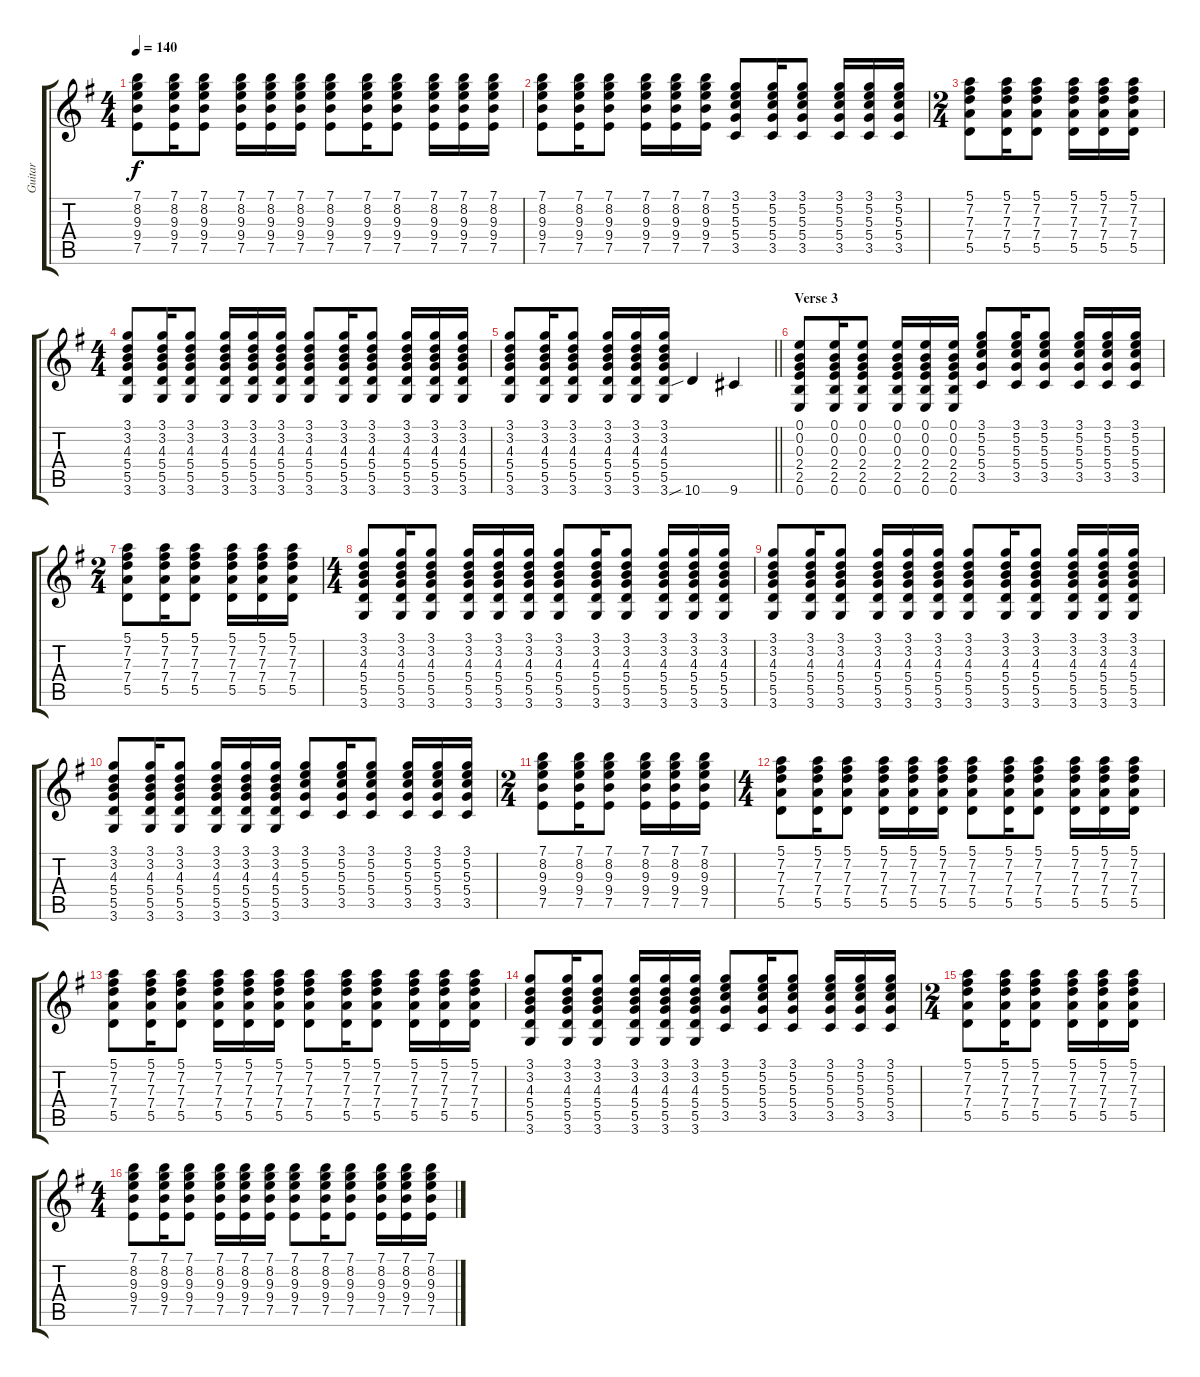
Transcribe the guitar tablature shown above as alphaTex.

\track ("Guitar" "Guitar") {instrument distortionguitar}
\staff {score tabs}
\tuning (E4 B3 G3 D3 A2 E2) {hide}
\ts (4 4)
\tempo 140
\clef g2
\ks g
(7.1 8.2 9.3 9.4 7.5).8{dy f} (7.1 8.2 9.3 9.4 7.5).16 (7.1 8.2 9.3 9.4 7.5).8 (7.1 8.2 9.3 9.4 7.5).16 (7.1 8.2 9.3 9.4 7.5).16 (7.1 8.2 9.3 9.4 7.5).16 (7.1 8.2 9.3 9.4 7.5).8 (7.1 8.2 9.3 9.4 7.5).16 (7.1 8.2 9.3 9.4 7.5).8 (7.1 8.2 9.3 9.4 7.5).16 (7.1 8.2 9.3 9.4 7.5).16 (7.1 8.2 9.3 9.4 7.5).16 |
(7.1 8.2 9.3 9.4 7.5).8 (7.1 8.2 9.3 9.4 7.5).16 (7.1 8.2 9.3 9.4 7.5).8 (7.1 8.2 9.3 9.4 7.5).16 (7.1 8.2 9.3 9.4 7.5).16 (7.1 8.2 9.3 9.4 7.5).16 (3.1 5.2 5.3 5.4 3.5).8 (3.1 5.2 5.3 5.4 3.5).16 (3.1 5.2 5.3 5.4 3.5).8 (3.1 5.2 5.3 5.4 3.5).16 (3.1 5.2 5.3 5.4 3.5).16 (3.1 5.2 5.3 5.4 3.5).16 |
\ts (2 4)
(5.1 7.2 7.3 7.4 5.5).8 (5.1 7.2 7.3 7.4 5.5).16 (5.1 7.2 7.3 7.4 5.5).8 (5.1 7.2 7.3 7.4 5.5).16 (5.1 7.2 7.3 7.4 5.5).16 (5.1 7.2 7.3 7.4 5.5).16 |
\ts (4 4)
(3.1 3.2 4.3 5.4 5.5 3.6).8 (3.1 3.2 4.3 5.4 5.5 3.6).16 (3.1 3.2 4.3 5.4 5.5 3.6).8 (3.1 3.2 4.3 5.4 5.5 3.6).16 (3.1 3.2 4.3 5.4 5.5 3.6).16 (3.1 3.2 4.3 5.4 5.5 3.6).16 (3.1 3.2 4.3 5.4 5.5 3.6).8 (3.1 3.2 4.3 5.4 5.5 3.6).16 (3.1 3.2 4.3 5.4 5.5 3.6).8 (3.1 3.2 4.3 5.4 5.5 3.6).16 (3.1 3.2 4.3 5.4 5.5 3.6).16 (3.1 3.2 4.3 5.4 5.5 3.6).16 |
\barLineRight lightlight
(3.1 3.2 4.3 5.4 5.5 3.6).8 (3.1 3.2 4.3 5.4 5.5 3.6).16 (3.1 3.2 4.3 5.4 5.5 3.6).8 (3.1 3.2 4.3 5.4 5.5 3.6).16 (3.1 3.2 4.3 5.4 5.5 3.6).16 (3.1 3.2 4.3 5.4 5.5 3.6).16 10.6{sib}.4 9.6.4 |
\section ("" "Verse 3")
(0.1 0.2 0.3 2.4 2.5 0.6).8 (0.1 0.2 0.3 2.4 2.5 0.6).16 (0.1 0.2 0.3 2.4 2.5 0.6).8 (0.1 0.2 0.3 2.4 2.5 0.6).16 (0.1 0.2 0.3 2.4 2.5 0.6).16 (0.1 0.2 0.3 2.4 2.5 0.6).16 (3.1 5.2 5.3 5.4 3.5).8 (3.1 5.2 5.3 5.4 3.5).16 (3.1 5.2 5.3 5.4 3.5).8 (3.1 5.2 5.3 5.4 3.5).16 (3.1 5.2 5.3 5.4 3.5).16 (3.1 5.2 5.3 5.4 3.5).16 |
\ts (2 4)
(5.1 7.2 7.3 7.4 5.5).8 (5.1 7.2 7.3 7.4 5.5).16 (5.1 7.2 7.3 7.4 5.5).8 (5.1 7.2 7.3 7.4 5.5).16 (5.1 7.2 7.3 7.4 5.5).16 (5.1 7.2 7.3 7.4 5.5).16 |
\ts (4 4)
(3.1 3.2 4.3 5.4 5.5 3.6).8 (3.1 3.2 4.3 5.4 5.5 3.6).16 (3.1 3.2 4.3 5.4 5.5 3.6).8 (3.1 3.2 4.3 5.4 5.5 3.6).16 (3.1 3.2 4.3 5.4 5.5 3.6).16 (3.1 3.2 4.3 5.4 5.5 3.6).16 (3.1 3.2 4.3 5.4 5.5 3.6).8 (3.1 3.2 4.3 5.4 5.5 3.6).16 (3.1 3.2 4.3 5.4 5.5 3.6).8 (3.1 3.2 4.3 5.4 5.5 3.6).16 (3.1 3.2 4.3 5.4 5.5 3.6).16 (3.1 3.2 4.3 5.4 5.5 3.6).16 |
(3.1 3.2 4.3 5.4 5.5 3.6).8 (3.1 3.2 4.3 5.4 5.5 3.6).16 (3.1 3.2 4.3 5.4 5.5 3.6).8 (3.1 3.2 4.3 5.4 5.5 3.6).16 (3.1 3.2 4.3 5.4 5.5 3.6).16 (3.1 3.2 4.3 5.4 5.5 3.6).16 (3.1 3.2 4.3 5.4 5.5 3.6).8 (3.1 3.2 4.3 5.4 5.5 3.6).16 (3.1 3.2 4.3 5.4 5.5 3.6).8 (3.1 3.2 4.3 5.4 5.5 3.6).16 (3.1 3.2 4.3 5.4 5.5 3.6).16 (3.1 3.2 4.3 5.4 5.5 3.6).16 |
(3.1 3.2 4.3 5.4 5.5 3.6).8 (3.1 3.2 4.3 5.4 5.5 3.6).16 (3.1 3.2 4.3 5.4 5.5 3.6).8 (3.1 3.2 4.3 5.4 5.5 3.6).16 (3.1 3.2 4.3 5.4 5.5 3.6).16 (3.1 3.2 4.3 5.4 5.5 3.6).16 (3.1 5.2 5.3 5.4 3.5).8 (3.1 5.2 5.3 5.4 3.5).16 (3.1 5.2 5.3 5.4 3.5).8 (3.1 5.2 5.3 5.4 3.5).16 (3.1 5.2 5.3 5.4 3.5).16 (3.1 5.2 5.3 5.4 3.5).16 |
\ts (2 4)
(7.1 8.2 9.3 9.4 7.5).8 (7.1 8.2 9.3 9.4 7.5).16 (7.1 8.2 9.3 9.4 7.5).8 (7.1 8.2 9.3 9.4 7.5).16 (7.1 8.2 9.3 9.4 7.5).16 (7.1 8.2 9.3 9.4 7.5).16 |
\ts (4 4)
(5.1 7.2 7.3 7.4 5.5).8 (5.1 7.2 7.3 7.4 5.5).16 (5.1 7.2 7.3 7.4 5.5).8 (5.1 7.2 7.3 7.4 5.5).16 (5.1 7.2 7.3 7.4 5.5).16 (5.1 7.2 7.3 7.4 5.5).16 (5.1 7.2 7.3 7.4 5.5).8 (5.1 7.2 7.3 7.4 5.5).16 (5.1 7.2 7.3 7.4 5.5).8 (5.1 7.2 7.3 7.4 5.5).16 (5.1 7.2 7.3 7.4 5.5).16 (5.1 7.2 7.3 7.4 5.5).16 |
(5.1 7.2 7.3 7.4 5.5).8 (5.1 7.2 7.3 7.4 5.5).16 (5.1 7.2 7.3 7.4 5.5).8 (5.1 7.2 7.3 7.4 5.5).16 (5.1 7.2 7.3 7.4 5.5).16 (5.1 7.2 7.3 7.4 5.5).16 (5.1 7.2 7.3 7.4 5.5).8 (5.1 7.2 7.3 7.4 5.5).16 (5.1 7.2 7.3 7.4 5.5).8 (5.1 7.2 7.3 7.4 5.5).16 (5.1 7.2 7.3 7.4 5.5).16 (5.1 7.2 7.3 7.4 5.5).16 |
(3.1 3.2 4.3 5.4 5.5 3.6).8 (3.1 3.2 4.3 5.4 5.5 3.6).16 (3.1 3.2 4.3 5.4 5.5 3.6).8 (3.1 3.2 4.3 5.4 5.5 3.6).16 (3.1 3.2 4.3 5.4 5.5 3.6).16 (3.1 3.2 4.3 5.4 5.5 3.6).16 (3.1 5.2 5.3 5.4 3.5).8 (3.1 5.2 5.3 5.4 3.5).16 (3.1 5.2 5.3 5.4 3.5).8 (3.1 5.2 5.3 5.4 3.5).16 (3.1 5.2 5.3 5.4 3.5).16 (3.1 5.2 5.3 5.4 3.5).16 |
\ts (2 4)
(5.1 7.2 7.3 7.4 5.5).8 (5.1 7.2 7.3 7.4 5.5).16 (5.1 7.2 7.3 7.4 5.5).8 (5.1 7.2 7.3 7.4 5.5).16 (5.1 7.2 7.3 7.4 5.5).16 (5.1 7.2 7.3 7.4 5.5).16 |
\ts (4 4)
(7.1 8.2 9.3 9.4 7.5).8 (7.1 8.2 9.3 9.4 7.5).16 (7.1 8.2 9.3 9.4 7.5).8 (7.1 8.2 9.3 9.4 7.5).16 (7.1 8.2 9.3 9.4 7.5).16 (7.1 8.2 9.3 9.4 7.5).16 (7.1 8.2 9.3 9.4 7.5).8 (7.1 8.2 9.3 9.4 7.5).16 (7.1 8.2 9.3 9.4 7.5).8 (7.1 8.2 9.3 9.4 7.5).16 (7.1 8.2 9.3 9.4 7.5).16 (7.1 8.2 9.3 9.4 7.5).16
